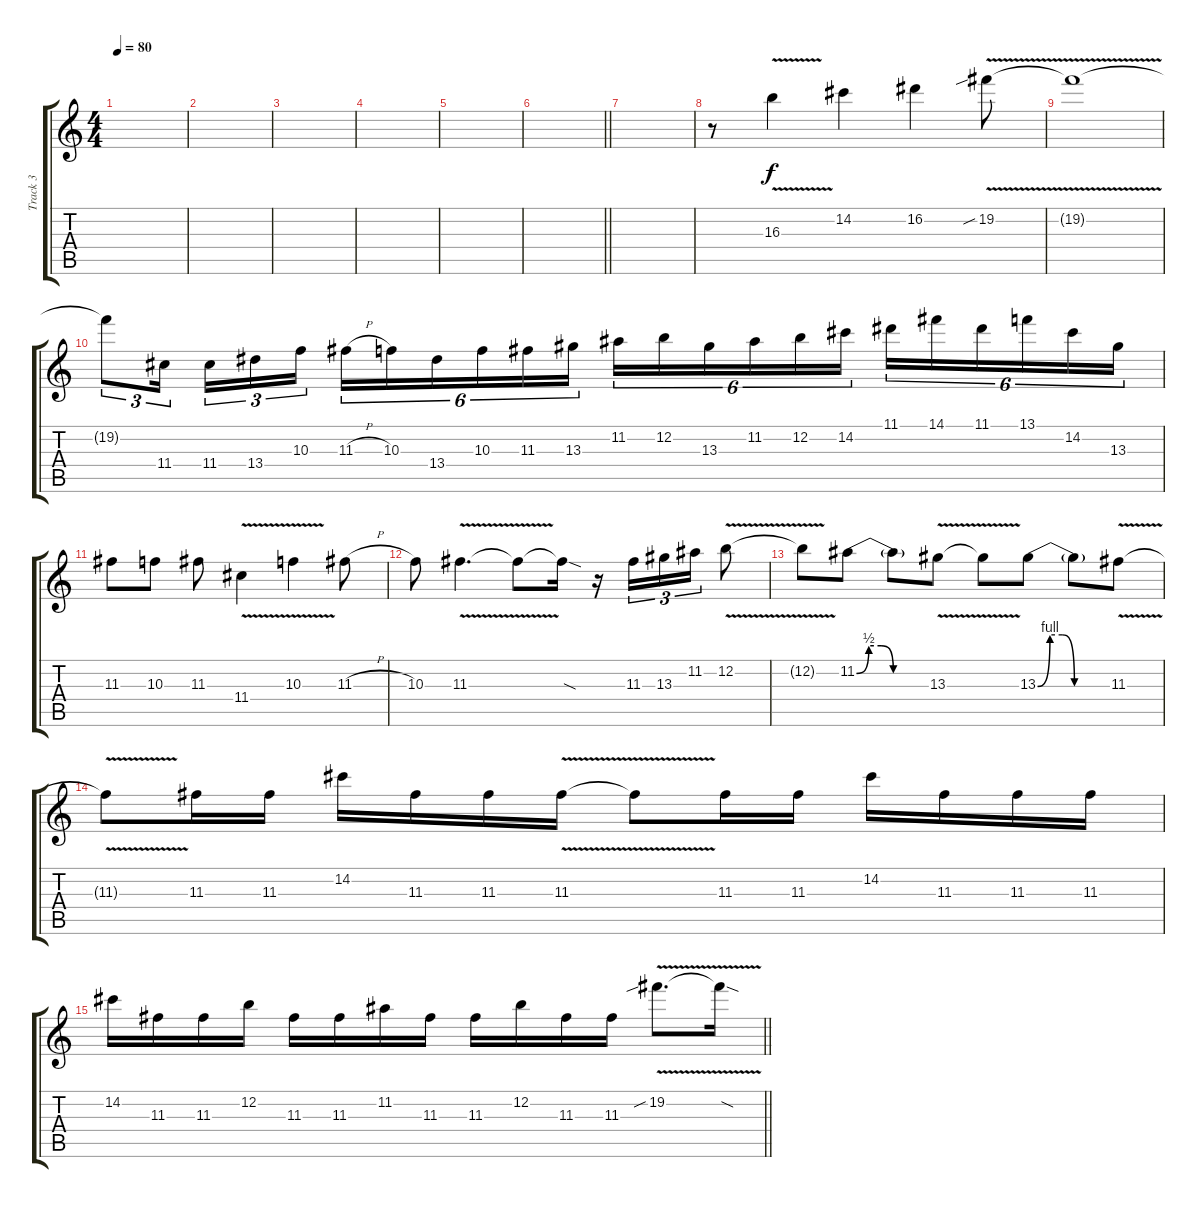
\track ("Track 3" "Track 3") {instrument distortionguitar}
\staff {score tabs}
\tuning (E4 B3 G3 D3 A2 E2) {hide}
\ts (4 4)
\tempo 80
\clef g2
\ks c
|
|
|
|
|
\barLineRight lightlight
|
|
r.8 16.3{v}.4 14.2.4 16.2.4 19.2{v sib}.8 |
19.2{t}.1 |
19.2{t}.8{tu (3 2)} 11.4.16{tu (3 2) beam splitsecondary} 11.4.16{tu (3 2)} 13.4.16{tu (3 2)} 10.3.16{tu (3 2)} 11.3{h}.16{tu (6 4)} 10.3.16{tu (6 4)} 13.4.16{tu (6 4)} 10.3.16{tu (6 4)} 11.3.16{tu (6 4)} 13.3.16{tu (6 4)} 11.2.16{tu (6 4)} 12.2.16{tu (6 4)} 13.3.16{tu (6 4)} 11.2.16{tu (6 4)} 12.2.16{tu (6 4)} 14.2.16{tu (6 4)} 11.1.16{tu (6 4)} 14.1.16{tu (6 4)} 11.1.16{tu (6 4)} 13.1.16{tu (6 4)} 14.2.16{tu (6 4)} 13.3.16{tu (6 4)} |
11.3.8 10.3.8 11.3.8 11.4{v}.4 10.3{v}.4 11.3{h}.8 |
10.3.8 11.3{v}.4{d} 11.3{t}.8 11.3{sod t}.16 r.16 11.3.16{tu (3 2)} 13.3.16{tu (3 2)} 11.2.16{tu (3 2)} 12.2{v}.8 |
12.2{t}.8 11.2{be (custom 0 0 10 2 20 2 30 0 60 0)}.8 11.2{t}.8 13.3{v}.8 13.3{t}.8 13.3{be (custom 0 0 10 4 20 4 30 0 60 0)}.8 13.3{t}.8 11.3{v}.8 |
11.3{t}.8 11.3.16 11.3.16 14.2.16 11.3.16 11.3.16 11.3{v}.16 11.3{t}.8 11.3.16 11.3.16 14.2.16 11.3.16 11.3.16 11.3.16 |
\barLineRight lightlight
14.2.16 11.3.16 11.3.16 12.2.16 11.3.16 11.3.16 11.2.16 11.3.16 11.3.16 12.2.16 11.3.16 11.3.16 19.2{v sib}.8{d} 19.2{sod t}.16
